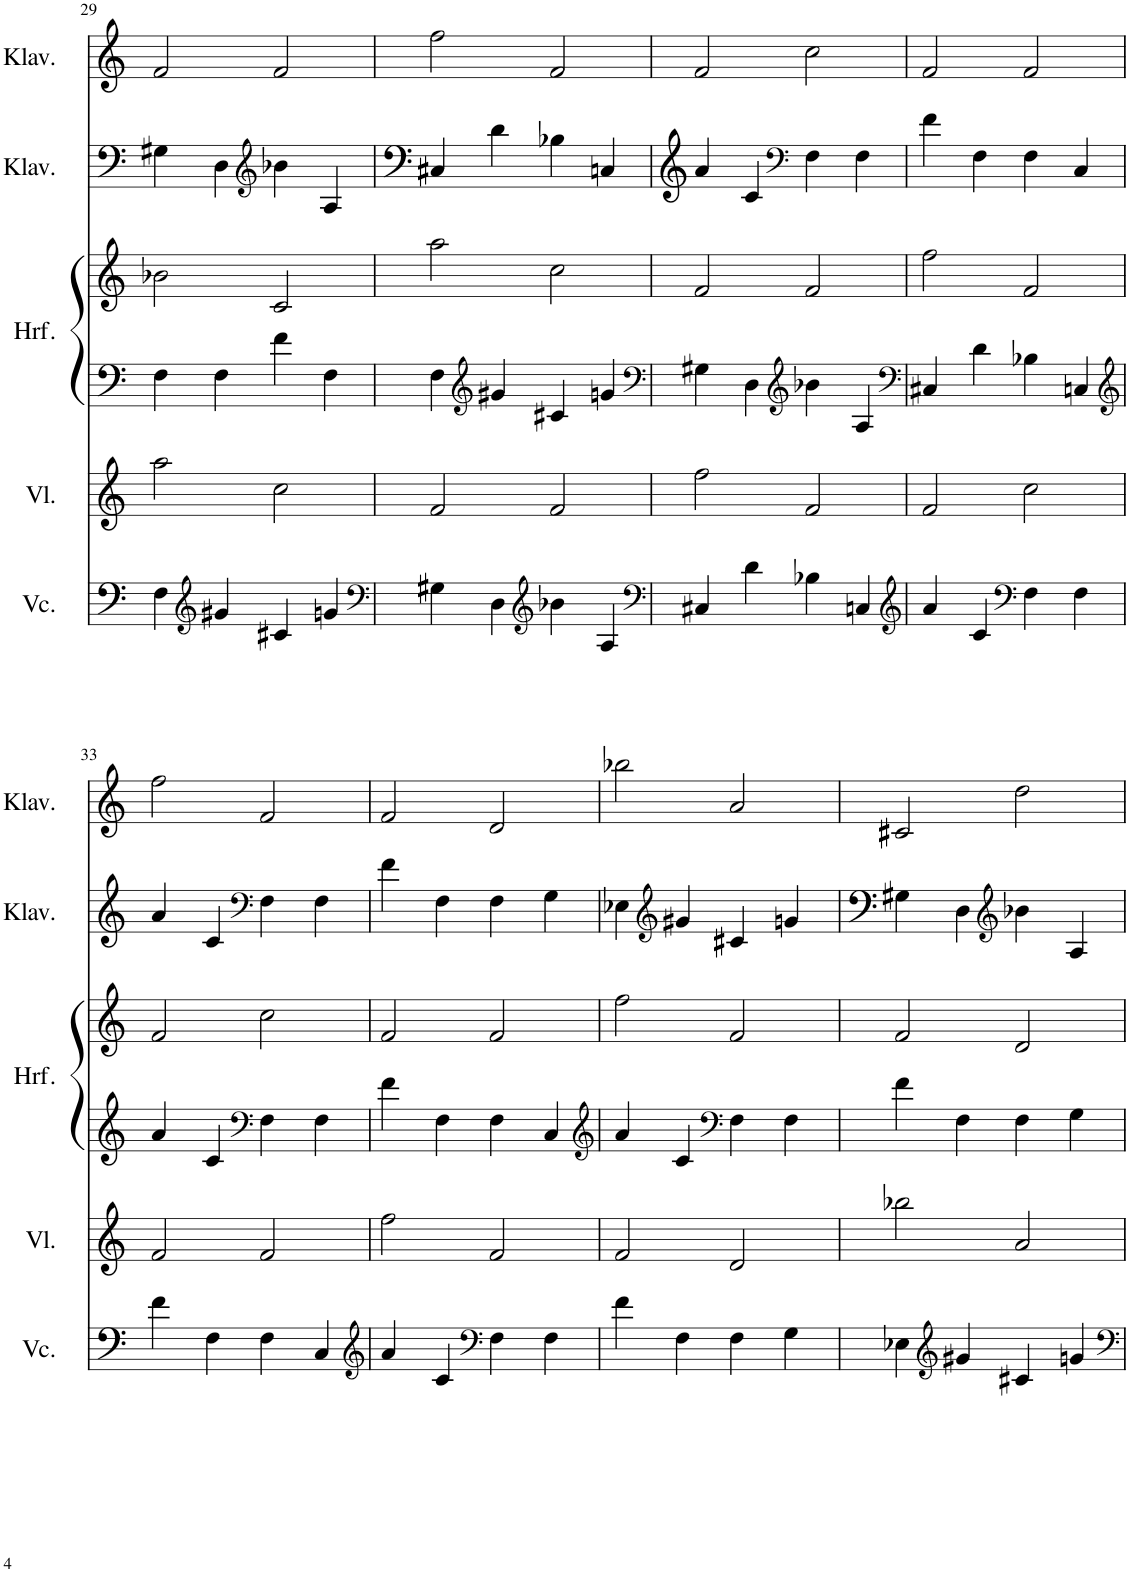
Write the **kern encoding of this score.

**kern	**kern	**kern	**kern	**kern	**kern
*part5	*part4	*part3	*part3	*part2	*part1
*staff6	*staff5	*staff4	*staff3	*staff2	*staff1
*I"Violoncello	*I"Violine	*I"Harfe	*	*I"Klavier	*I"Klavier
*I'Vc.	*I'Vl.	*I'Hrf.	*	*I'Klav.	*I'Klav.
!!LO:PB:g=z
*clefF4	*clefG2	*clefF4	*clefG2	*clefG2	*clefG2
*k[]	*k[]	*k[]	*k[]	*k[]	*k[]
*M4/4	*M4/4	*M4/4	*M4/4	*M4/4	*M4/4
=29	=29	=29	=29	=29	=29
4F\	2aa\	4F\	2b-X\	4G#X\	2f/
*clefG2	*	*	*	*	*
4g#X/	.	4F\	.	4D\	.
*	*	*	*	*clefG2	*
4c#X/	2cc\	4f\	2c/	4b-X\	2f/
4gn/	.	4F\	.	4A/	.
=30	=30	=30	=30	=30	=30
*clefF4	*	*	*	*	*
4G#X\	2f/	4F\	2aa\	4C#X/	2ff\
*	*	*clefG2	*	*	*
4D\	.	4g#X/	.	4d\	.
*clefG2	*	*	*	*	*
4b-X\	2f/	4c#X/	2cc\	4B-X\	2f/
4A/	.	4gn/	.	4Cn/	.
=31	=31	=31	=31	=31	=31
*clefF4	*	*clefF4	*	*	*
4C#X/	2ff\	4G#X\	2f/	4a/	2f/
4d\	.	4D\	.	4c/	.
*	*	*clefG2	*	*clefF4	*
4B-X\	2f/	4b-X\	2f/	4F\	2cc\
4Cn/	.	4A/	.	4F\	.
=32	=32	=32	=32	=32	=32
*clefG2	*	*clefF4	*	*	*
4a/	2f/	4C#X/	2ff\	4f\	2f/
4c/	.	4d\	.	4F\	.
*clefF4	*	*	*	*	*
4F\	2cc\	4B-X\	2f/	4F\	2f/
4F\	.	4Cn/	.	4C/	.
!!LO:LB:g=z
=33	=33	=33	=33	=33	=33
*	*	*clefG2	*	*	*
4f\	2f/	4a/	2f/	4a/	2ff\
4F\	.	4c/	.	4c/	.
*	*	*clefF4	*	*clefF4	*
4F\	2f/	4F\	2cc\	4F\	2f/
4C/	.	4F\	.	4F\	.
=34	=34	=34	=34	=34	=34
*clefG2	*	*	*	*	*
4a/	2ff\	4f\	2f/	4f\	2f/
4c/	.	4F\	.	4F\	.
*clefF4	*	*	*	*	*
4F\	2f/	4F\	2f/	4F\	2d/
4F\	.	4C/	.	4G\	.
=35	=35	=35	=35	=35	=35
*	*	*clefG2	*	*	*
4f\	2f/	4a/	2ff\	4E-X\	2bb-X\
*	*	*	*	*clefG2	*
4F\	.	4c/	.	4g#X/	.
*	*	*clefF4	*	*	*
4F\	2d/	4F\	2f/	4c#X/	2a/
4G\	.	4F\	.	4gn/	.
=36	=36	=36	=36	=36	=36
4E-X\	2bb-X\	4f\	2f/	4G#X\	2c#X/
*clefG2	*	*	*	*	*
4g#X/	.	4F\	.	4D\	.
*	*	*	*	*clefG2	*
4c#X/	2a/	4F\	2d/	4b-X\	2dd\
4gn/	.	4G\	.	4A/	.
=	=	=	=	=	=
*-	*-	*-	*-	*-	*-
